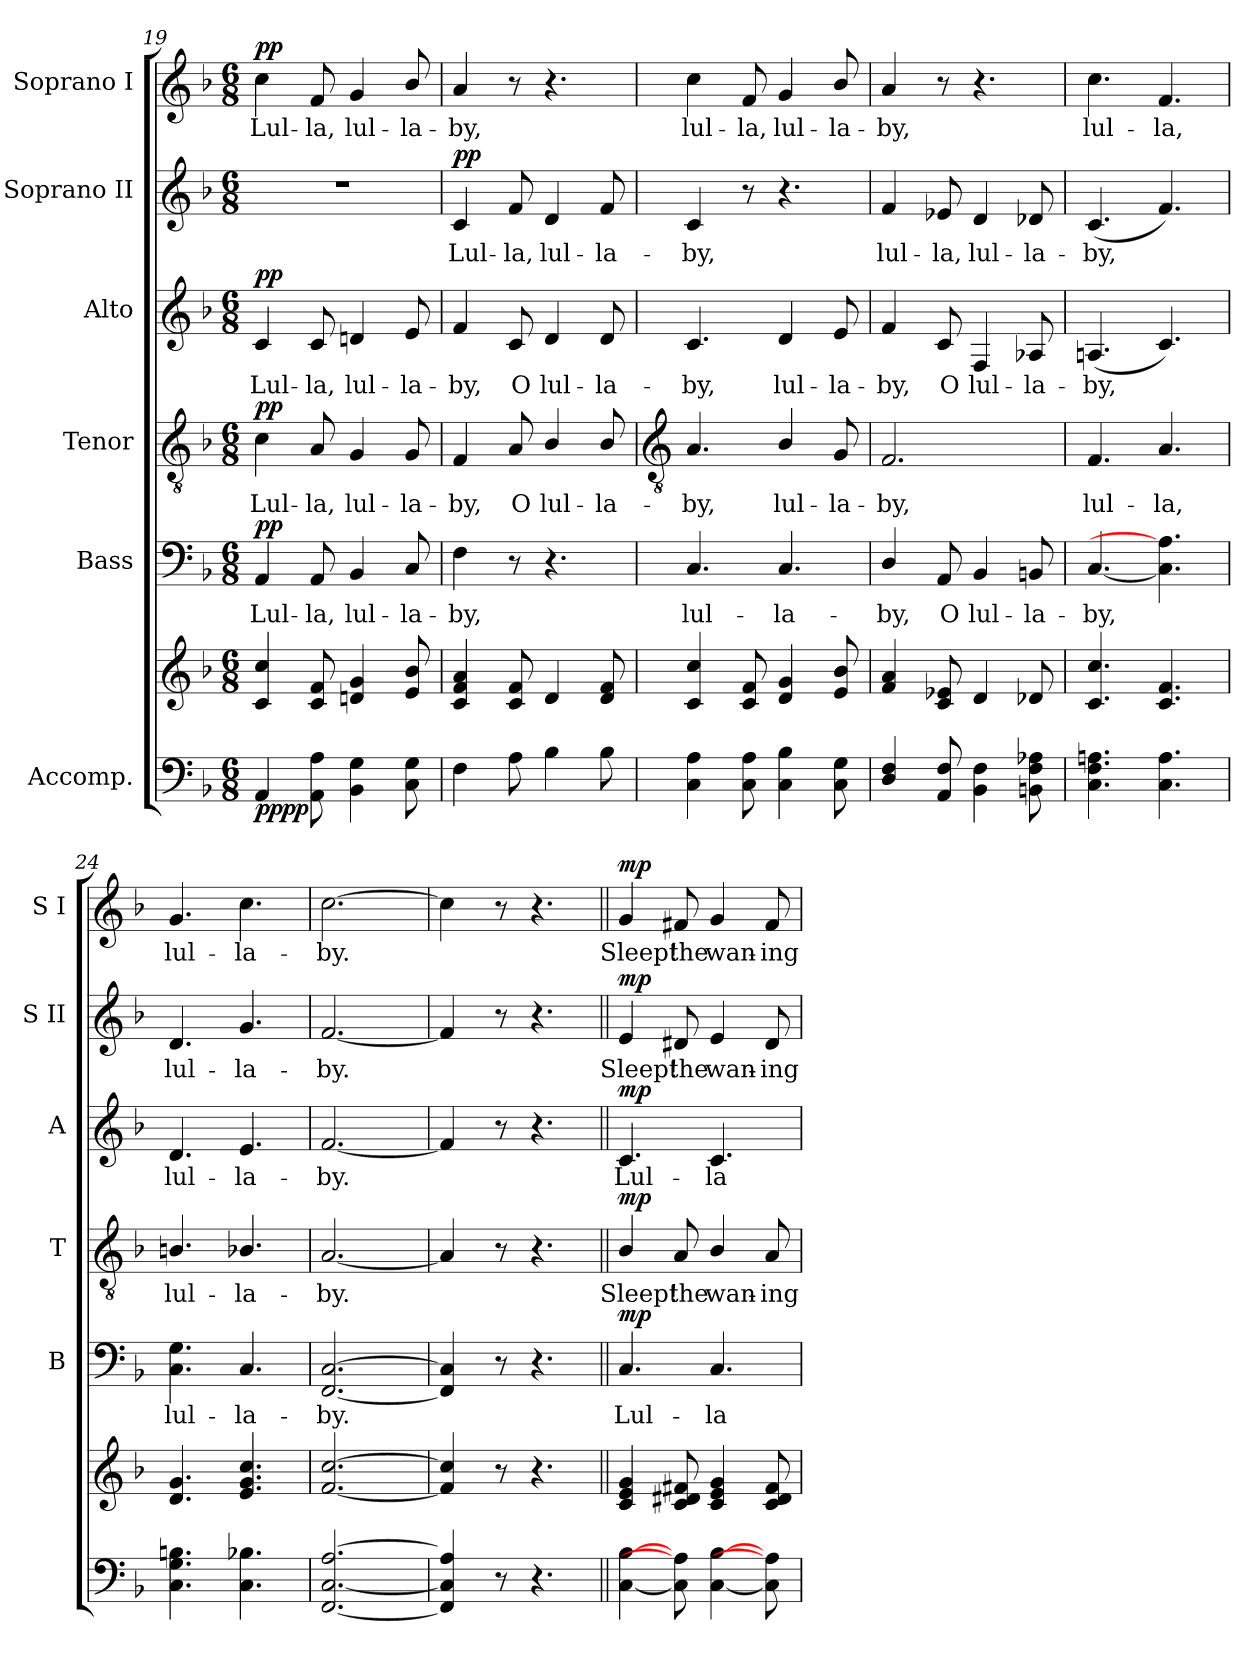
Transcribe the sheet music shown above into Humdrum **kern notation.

**kern	**kern	**dynam	**kern	**text	**dynam	**kern	**text	**dynam	**kern	**text	**dynam	**kern	**text	**dynam	**kern	**text	**dynam
*part6	*part6	*part6	*part5	*part5	*part5	*part4	*part4	*part4	*part3	*part3	*part3	*part2	*part2	*part2	*part1	*part1	*part1
*staff7	*staff6	*staff6/7	*staff5	*staff5	*staff5	*staff4	*staff4	*staff4	*staff3	*staff3	*staff3	*staff2	*staff2	*staff2	*staff1	*staff1	*staff1
*I"Accomp.	*	*	*I"Bass	*	*	*I"Tenor	*	*	*I"Alto	*	*	*I"Soprano II	*	*	*I"Soprano I	*	*
*	*	*	*I'B	*	*	*I'T	*	*	*I'A	*	*	*I'S II	*	*	*I'S I	*	*
*clefF4	*clefG2	*	*clefF4	*	*	*clefGv2	*	*	*clefG2	*	*	*clefG2	*	*	*clefG2	*	*
*k[b-]	*k[b-]	*	*k[b-]	*	*	*k[b-]	*	*	*k[b-]	*	*	*k[b-]	*	*	*k[b-]	*	*
*F:	*F:	*	*F:	*	*	*F:	*	*	*F:	*	*	*F:	*	*	*F:	*	*
*M6/8	*M6/8	*	*M6/8	*	*	*M6/8	*	*	*M6/8	*	*	*M6/8	*	*	*M6/8	*	*
=19	=19	=19	=19	=19	=19	=19	=19	=19	=19	=19	=19	=19	=19	=19	=19	=19	=19
!	!	!LO:DY:b=2	!	!LO:LY:b	!	!	!LO:LY:b	!	!	!LO:LY:b	!	!LO:N:vis=1	!	!	!	!LO:LY:b	!
!	!	!LO:DY:n=1:b	!	!	!LO:DY:b	!	!	!LO:DY:b	!	!	!LO:DY:b	!	!	!	!	!	!LO:DY:b
4AA	4c 4cc	pp pp	4AA	Lul-	pp	4c	Lul-	pp	4c	Lul-	pp	2.r	.	.	4cc	Lul-	pp
!	!	!	!	!LO:LY:b	!	!	!LO:LY:b	!	!	!LO:LY:b	!	!	!	!	!	!LO:LY:b	!
8AA 8A	8c 8f	.	8AA	-la,	.	8A	-la,	.	8c	-la,	.	.	.	.	8f	-la,	.
!	!	!	!	!LO:LY:b	!	!	!LO:LY:b	!	!	!LO:LY:b	!	!	!	!	!	!LO:LY:b	!
4BB- 4G	4dn 4g	.	4BB-	lul-	.	4G	lul-	.	4dn	lul-	.	.	.	.	4g	lul-	.
!	!	!	!	!LO:LY:b	!	!	!LO:LY:b	!	!	!LO:LY:b	!	!	!	!	!	!LO:LY:b	!
8C 8G	8e/ 8b-/	.	8C	-la-	.	8G	-la-	.	8e	-la-	.	.	.	.	8b-/	-la-	.
=20	=20	=20	=20	=20	=20	=20	=20	=20	=20	=20	=20	=20	=20	=20	=20	=20	=20
!	!	!	!	!LO:LY:b	!	!	!LO:LY:b	!	!	!LO:LY:b	!	!	!LO:LY:b	!LO:DY:b	!	!LO:LY:b	!
4F	4c 4f 4a	.	4F	-by,	.	4F	-by,	.	4f	-by,	.	4c	Lul-	pp	4a	-by,	.
!	!	!	!	!	!	!	!LO:LY:b	!	!	!LO:LY:b	!	!	!LO:LY:b	!	!	!	!
8A	8c 8f	.	8r	.	.	8A	O	.	8c	O	.	8f	-la,	.	8r	.	.
!	!	!	!	!	!	!	!LO:LY:b	!	!	!LO:LY:b	!	!	!LO:LY:b	!	!	!	!
4B-	4d	.	4.r	.	.	4B-/	lul-	.	4d	lul-	.	4d	lul-	.	4.r	.	.
!	!	!	!	!	!	!	!LO:LY:b	!	!	!LO:LY:b	!	!	!LO:LY:b	!	!	!	!
8B-	8d 8f	.	.	.	.	8B-/	-la-	.	8d	-la-	.	8f	-la-	.	.	.	.
!!LO:LB:g=z
=21	=21	=21	=21	=21	=21	=21	=21	=21	=21	=21	=21	=21	=21	=21	=21	=21	=21
*	*	*	*	*	*	*clefGv2	*	*	*	*	*	*	*	*	*	*	*
!	!	!	!	!LO:LY:b	!	!	!LO:LY:b	!	!	!LO:LY:b	!	!	!LO:LY:b	!	!	!LO:LY:b	!
4C 4A	4c 4cc	.	4.C	lul-	.	4.A	-by,	.	4.c	-by,	.	4c	-by,	.	4cc	lul-	.
!	!	!	!	!	!	!	!	!	!	!	!	!	!	!	!	!LO:LY:b	!
8C 8A	8c 8f	.	.	.	.	.	.	.	.	.	.	8r	.	.	8f	-la,	.
!	!	!	!	!LO:LY:b	!	!	!LO:LY:b	!	!	!LO:LY:b	!	!	!	!	!	!LO:LY:b	!
4C 4B-	4d 4g	.	4.C	-la-	.	4B-/	lul-	.	4d	lul-	.	4.r	.	.	4g	lul-	.
!	!	!	!	!	!	!	!LO:LY:b	!	!	!LO:LY:b	!	!	!	!	!	!LO:LY:b	!
8C 8G	8e/ 8b-/	.	.	.	.	8G	-la-	.	8e	-la-	.	.	.	.	8b-/	-la-	.
=22	=22	=22	=22	=22	=22	=22	=22	=22	=22	=22	=22	=22	=22	=22	=22	=22	=22
!	!	!	!	!LO:LY:b	!	!	!LO:LY:b	!	!	!LO:LY:b	!	!	!LO:LY:b	!	!	!LO:LY:b	!
4D/ 4F/	4f 4a	.	4D/	-by,	.	2.F	-by,	.	4f	-by,	.	4f	lul-	.	4a	-by,	.
!	!	!	!	!LO:LY:b	!	!	!	!	!	!LO:LY:b	!	!	!LO:LY:b	!	!	!	!
8AA 8F	8c 8e-X	.	8AA	O	.	.	.	.	8c	O	.	8e-X	-la,	.	8r	.	.
!	!	!	!	!LO:LY:b	!	!	!	!	!	!LO:LY:b	!	!	!LO:LY:b	!	!	!	!
4BB- 4F	4d	.	4BB-	lul-	.	.	.	.	4F	lul-	.	4d	lul-	.	4.r	.	.
!	!	!	!	!LO:LY:b	!	!	!	!	!	!LO:LY:b	!	!	!LO:LY:b	!	!	!	!
8BBn 8F 8A-X	8d-X	.	8BBn	-la-	.	.	.	.	8A-X	-la-	.	8d-X	-la-	.	.	.	.
=23	=23	=23	=23	=23	=23	=23	=23	=23	=23	=23	=23	=23	=23	=23	=23	=23	=23
!	!	!	!	!LO:LY:b	!	!	!LO:LY:b	!	!	!LO:LY:b	!	!	!LO:LY:b	!	!	!LO:LY:b	!
4.C 4.F 4.An	4.c 4.cc	.	[4.C	-by,	.	4.F	lul-	.	(<4.An	-by,	.	(<4.c	-by,	.	4.cc	lul-	.
!	!	!	!	!	!	!	!LO:LY:b	!	!	!	!	!	!	!	!	!LO:LY:b	!
4.C 4.A	4.c 4.f	.	4.C] 4.A]	.	.	4.A	-la,	.	4.c)	.	.	4.f)	.	.	4.f	-la,	.
=24	=24	=24	=24	=24	=24	=24	=24	=24	=24	=24	=24	=24	=24	=24	=24	=24	=24
!	!	!	!	!LO:LY:b	!	!	!LO:LY:b	!	!	!LO:LY:b	!	!	!LO:LY:b	!	!	!LO:LY:b	!
4.C 4.G 4.Bn	4.d 4.g	.	4.C 4.G	lul-	.	4.Bn/	lul-	.	4.d	lul-	.	4.d	lul-	.	4.g	lul-	.
!	!	!	!	!LO:LY:b	!	!	!LO:LY:b	!	!	!LO:LY:b	!	!	!LO:LY:b	!	!	!LO:LY:b	!
4.C 4.B-X	4.e 4.g 4.cc	.	4.C	-la-	.	4.B-X/	-la-	.	4.e	-la-	.	4.g	-la-	.	4.cc	-la-	.
=25	=25	=25	=25	=25	=25	=25	=25	=25	=25	=25	=25	=25	=25	=25	=25	=25	=25
!	!	!	!	!LO:LY:b	!	!	!LO:LY:b	!	!	!LO:LY:b	!	!	!LO:LY:b	!	!	!LO:LY:b	!
[2.FF [2.C [2.A	[2.f [2.cc	.	[2.FF [2.C	-by.	.	[2.A	-by.	.	[2.f	-by.	.	[2.f	-by.	.	[2.cc	-by.	.
=26	=26	=26	=26	=26	=26	=26	=26	=26	=26	=26	=26	=26	=26	=26	=26	=26	=26
4FF] 4C] 4A]	4f] 4cc]	.	4FF] 4C]	.	.	4A]	.	.	4f]	.	.	4f]	.	.	4cc]	.	.
8r	8r	.	8r	.	.	8r	.	.	8r	.	.	8r	.	.	8r	.	.
4.r	4.r	.	4.r	.	.	4.r	.	.	4.r	.	.	4.r	.	.	4.r	.	.
=27||	=27||	=27||	=27||	=27||	=27||	=27||	=27||	=27||	=27||	=27||	=27||	=27||	=27||	=27||	=27||	=27||	=27||
!	!	!LO:DY:b=2	!	!LO:LY:b	!	!	!LO:LY:b	!	!	!LO:LY:b	!	!	!LO:LY:b	!	!	!LO:LY:b	!
!	!	!LO:DY:n=1:b	!	!	!	!	!	!	!	!	!	!	!	!	!	!	!
!	!	!LO:DY:n=2:b	!	!	!LO:DY:b	!	!	!LO:DY:b	!	!	!LO:DY:b	!	!	!LO:DY:b	!	!	!LO:DY:b
[4C\ [4B-\	4c 4e 4g	mp mp mp	4.C	Lul-	mp	4B-/	Sleep!	mp	4.c	Lul-	mp	4e	Sleep!	mp	4g	Sleep!	mp
!	!	!	!	!	!	!	!LO:LY:b	!	!	!	!	!	!LO:LY:b	!	!	!LO:LY:b	!
8C] 8A]	8c 8d#X 8f#X	.	.	.	.	8A	the	.	.	.	.	8d#X	the	.	8f#X	the	.
!	!	!	!	!LO:LY:b	!	!	!LO:LY:b	!	!	!LO:LY:b	!	!	!LO:LY:b	!	!	!LO:LY:b	!
[4C [4B-	4c 4e 4g	.	4.C	-la-	.	4B-/	wan-	.	4.c	-la-	.	4e	wan-	.	4g	wan-	.
!	!	!	!	!	!	!	!LO:LY:b	!	!	!	!	!	!LO:LY:b	!	!	!LO:LY:b	!
8C] 8A]	8c 8d# 8f#	.	.	.	.	8A	-ing	.	.	.	.	8d#	-ing	.	8f#	-ing	.
=	=	=	=	=	=	=	=	=	=	=	=	=	=	=	=	=	=
*-	*-	*-	*-	*-	*-	*-	*-	*-	*-	*-	*-	*-	*-	*-	*-	*-	*-
